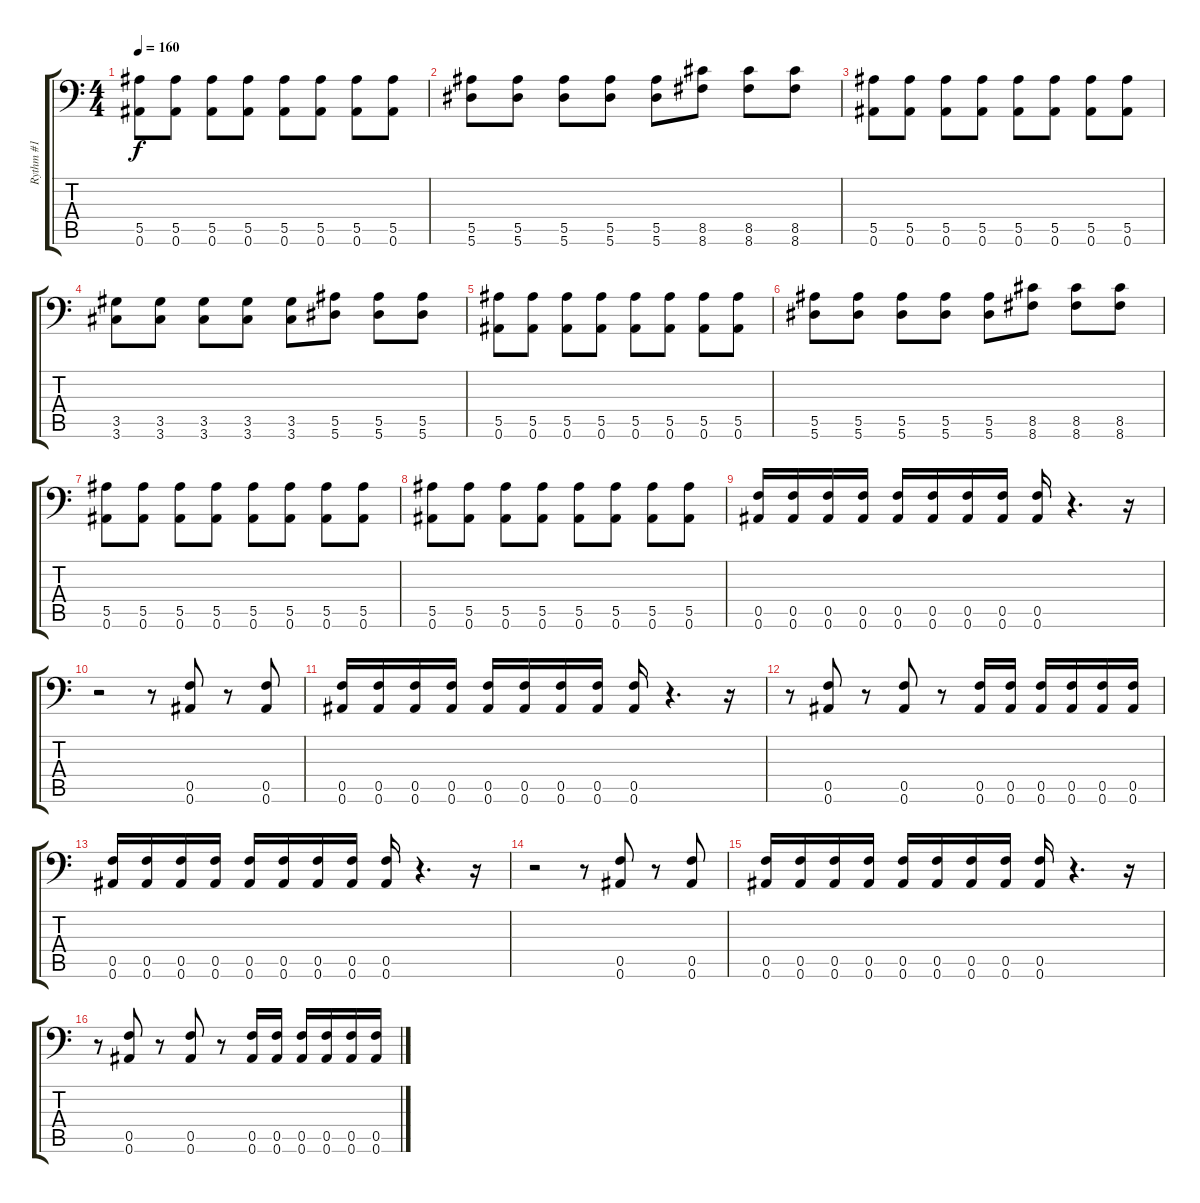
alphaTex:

\track ("Rythm #1" "Rythm #1") {instrument distortionguitar}
\staff {score tabs}
\tuning (C4 G3 Eb3 Bb2 F2 Bb1) {hide}
\ts (4 4)
\tempo 160
\clef f4
\ks c
(5.5 0.6).8{dy f} (5.5 0.6).8 (5.5 0.6).8 (5.5 0.6).8 (5.5 0.6).8 (5.5 0.6).8 (5.5 0.6).8 (5.5 0.6).8 |
(5.5 5.6).8 (5.5 5.6).8 (5.5 5.6).8 (5.5 5.6).8 (5.5 5.6).8 (8.5 8.6).8 (8.5 8.6).8 (8.5 8.6).8 |
(5.5 0.6).8 (5.5 0.6).8 (5.5 0.6).8 (5.5 0.6).8 (5.5 0.6).8 (5.5 0.6).8 (5.5 0.6).8 (5.5 0.6).8 |
(3.5 3.6).8 (3.5 3.6).8 (3.5 3.6).8 (3.5 3.6).8 (3.5 3.6).8 (5.5 5.6).8 (5.5 5.6).8 (5.5 5.6).8 |
(5.5 0.6).8{instrument distortionguitar} (5.5 0.6).8 (5.5 0.6).8 (5.5 0.6).8 (5.5 0.6).8 (5.5 0.6).8 (5.5 0.6).8 (5.5 0.6).8 |
(5.5 5.6).8 (5.5 5.6).8 (5.5 5.6).8 (5.5 5.6).8 (5.5 5.6).8 (8.5 8.6).8 (8.5 8.6).8 (8.5 8.6).8 |
(5.5 0.6).8 (5.5 0.6).8 (5.5 0.6).8 (5.5 0.6).8 (5.5 0.6).8 (5.5 0.6).8 (5.5 0.6).8 (5.5 0.6).8 |
(5.5 0.6).8 (5.5 0.6).8 (5.5 0.6).8 (5.5 0.6).8 (5.5 0.6).8 (5.5 0.6).8 (5.5 0.6).8 (5.5 0.6).8 |
(0.5 0.6).16 (0.5 0.6).16 (0.5 0.6).16 (0.5 0.6).16 (0.5 0.6).16 (0.5 0.6).16 (0.5 0.6).16 (0.5 0.6).16 (0.5 0.6).16 r.4{d} r.16 |
r.2 r.8 (0.5 0.6).8 r.8 (0.5 0.6).8 |
(0.5 0.6).16 (0.5 0.6).16 (0.5 0.6).16 (0.5 0.6).16 (0.5 0.6).16 (0.5 0.6).16 (0.5 0.6).16 (0.5 0.6).16 (0.5 0.6).16 r.4{d} r.16 |
r.8 (0.5 0.6).8 r.8 (0.5 0.6).8 r.8 (0.5 0.6).16 (0.5 0.6).16 (0.5 0.6).16 (0.5 0.6).16 (0.5 0.6).16 (0.5 0.6).16 |
(0.5 0.6).16 (0.5 0.6).16 (0.5 0.6).16 (0.5 0.6).16 (0.5 0.6).16 (0.5 0.6).16 (0.5 0.6).16 (0.5 0.6).16 (0.5 0.6).16 r.4{d} r.16 |
r.2 r.8 (0.5 0.6).8 r.8 (0.5 0.6).8 |
(0.5 0.6).16 (0.5 0.6).16 (0.5 0.6).16 (0.5 0.6).16 (0.5 0.6).16 (0.5 0.6).16 (0.5 0.6).16 (0.5 0.6).16 (0.5 0.6).16 r.4{d} r.16 |
r.8 (0.5 0.6).8 r.8 (0.5 0.6).8 r.8 (0.5 0.6).16 (0.5 0.6).16 (0.5 0.6).16 (0.5 0.6).16 (0.5 0.6).16 (0.5 0.6).16
